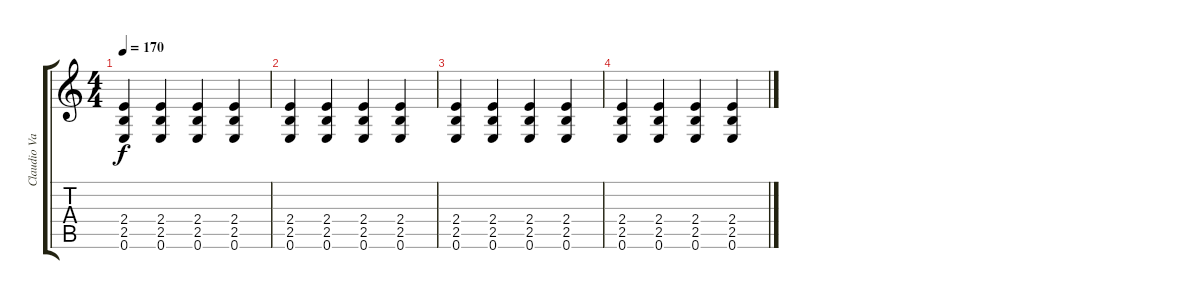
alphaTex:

\track ("Claudio Valenzuela (guitarra acústica)" "Claudio Va") {instrument acousticguitarsteel}
\staff {score tabs}
\tuning (E4 B3 G3 D3 A2 E2) {hide}
\ts (4 4)
\tempo 170
\clef g2
\ks c
(2.4 2.5 0.6).4{dy f} (2.4 2.5 0.6).4 (2.4 2.5 0.6).4 (2.4 2.5 0.6).4 |
(2.4 2.5 0.6).4 (2.4 2.5 0.6).4 (2.4 2.5 0.6).4 (2.4 2.5 0.6).4 |
(2.4 2.5 0.6).4 (2.4 2.5 0.6).4 (2.4 2.5 0.6).4 (2.4 2.5 0.6).4 |
(2.4 2.5 0.6).4 (2.4 2.5 0.6).4 (2.4 2.5 0.6).4 (2.4 2.5 0.6).4
